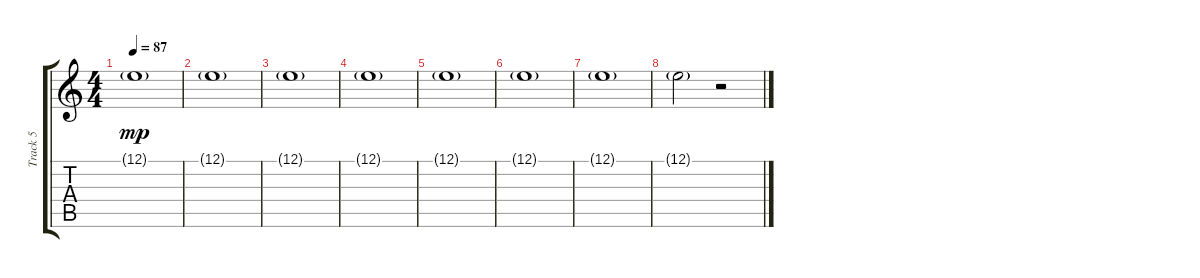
\track ("Track 5" "Track 5") {instrument stringensemble1}
\staff {score tabs}
\tuning (E4 B3 G3 D3 A2 E2) {hide}
\ts (4 4)
\tempo 87
\clef g2
\ks c
12.1{g}.1{dy mp} |
12.1{g}.1 |
12.1{g}.1 |
12.1{g}.1 |
12.1{g}.1 |
12.1{g}.1 |
12.1{g}.1 |
12.1{g}.2 r.2
